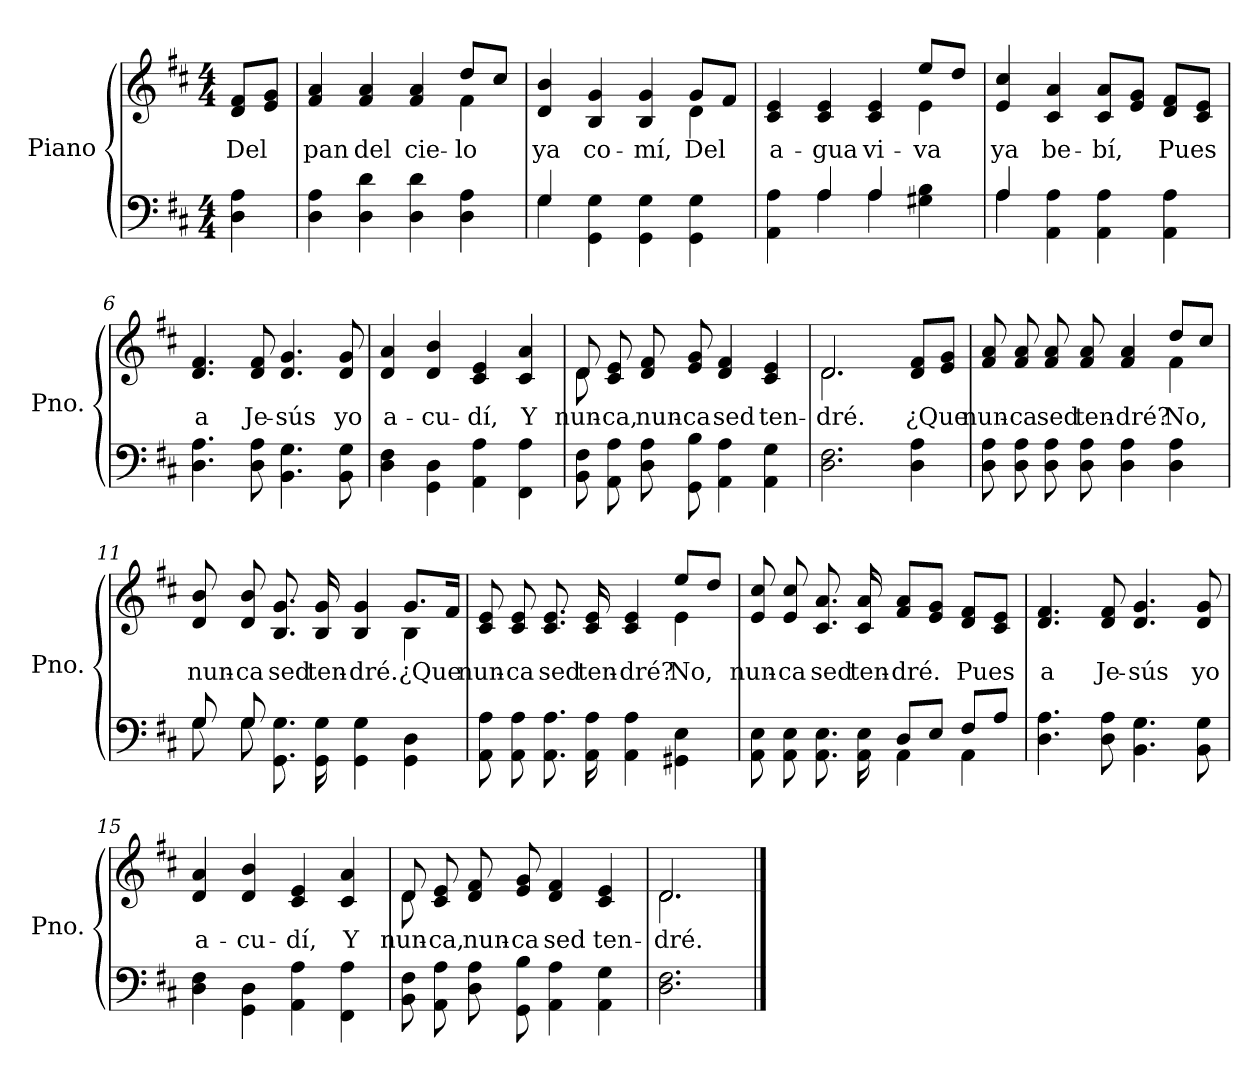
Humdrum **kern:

**kern	**kern	**text
*part1	*part1	*part1
*staff2	*staff1	*staff1
*I"Piano	*	*
*I'Pno.	*	*
*stria5	*stria5	*
*clefF4	*clefG2	*
*k[f#c#]	*k[f#c#]	*
*M4/4	*M4/4	*
=1	=1	=1
!	!	!LO:LY:b
4D\ 4A\	8d/ 8f#/L	Del
.	8e/ 8g/J	.
=2	=2	=2
!	!	!LO:LY:b
*	*^	*
4D\ 4A\	4f#/ 4a/	2.ryy	pan
!	!	!	!LO:LY:b
4D\ 4d\	4f#/ 4a/	.	del
!	!	!	!LO:LY:b
4D\ 4d\	4f#/ 4a/	.	cie-
!	!	!	!LO:LY:b
4D\ 4A\	8dd/L	4f#\	-lo
.	8cc#/J	.	.
=3	=3	=3	=3
*^	*	*	*
!	!	!	!	!LO:LY:b
4G/	4G\	4d/ 4b/	2.ryy	ya
!	!	!	!	!LO:LY:b
4GG\ 4G\	2.ryy	4B/ 4g/	.	co-
!	!	!	!	!LO:LY:b
4GG\ 4G\	.	4B/ 4g/	.	-mí,
!	!	!	!	!LO:LY:b
4GG\ 4G\	.	8g/L	4d\	Del
.	.	8f#/J	.	.
=4	=4	=4	=4	=4
!	!	!	!	!LO:LY:b
4AA\ 4A\	4ryy	4c#/ 4e/	2.ryy	a-
!	!	!	!	!LO:LY:b
4A/	4A\	4c#/ 4e/	.	-gua
!	!	!	!	!LO:LY:b
4A/	4A\	4c#/ 4e/	.	vi-
!	!	!	!	!LO:LY:b
4G#X\ 4B\	4ryy	8ee/L	4e\	-va
.	.	8dd/J	.	.
*	*	*v	*v	*
=5	=5	=5	=5
!	!	!	!LO:LY:b
4A/	4A\	4e/ 4cc#/	ya
!	!	!	!LO:LY:b
4AA\ 4A\	2.ryy	4c#/ 4a/	be-
!	!	!	!LO:LY:b
4AA\ 4A\	.	8c#/ 8a/L	-bí,
.	.	8e/ 8g/J	.
!	!	!	!LO:LY:b
4AA\ 4A\	.	8d/ 8f#/L	Pues
.	.	8c#/ 8e/J	.
*v	*v	*	*
!!LO:LB:g=z
=6	=6	=6
!	!	!LO:LY:b
4.D\ 4.A\	4.d/ 4.f#/	a
!	!	!LO:LY:b
8D\ 8A\	8d/ 8f#/	Je-
!	!	!LO:LY:b
4.BB\ 4.G\	4.d/ 4.g/	-sús
!	!	!LO:LY:b
8BB\ 8G\	8d/ 8g/	yo
=7	=7	=7
!	!	!LO:LY:b
4D\ 4F#\	4d/ 4a/	a-
!	!	!LO:LY:b
4GG\ 4D\	4d/ 4b/	-cu-
!	!	!LO:LY:b
4AA\ 4A\	4c#/ 4e/	-dí,
!	!	!LO:LY:b
4FF#\ 4A\	4c#/ 4a/	Y
=8	=8	=8
!	!	!LO:LY:b
*	*^	*
8BB\ 8F#\	8d/	8d\	nun-
!	!	!	!LO:LY:b
8AA\ 8A\	8c#/ 8e/	2..ryy	-ca,
!	!	!	!LO:LY:b
8D\ 8A\	8d/ 8f#/	.	nun-
!	!	!	!LO:LY:b
8GG\ 8B\	8e/ 8g/	.	-ca
!	!	!	!LO:LY:b
4AA\ 4A\	4d/ 4f#/	.	sed
!	!	!	!LO:LY:b
4AA\ 4G\	4c#/ 4e/	.	ten-
=9	=9	=9	=9
!	!	!	!LO:LY:b
2.D\ 2.F#\	2.d/	2.d\	-dré.
!	!	!	!LO:LY:b
4D\ 4A\	8d/ 8f#/L	4ryy	¿Que
.	8e/ 8g/J	.	.
=10	=10	=10	=10
!	!	!	!LO:LY:b
8D\ 8A\	8f#/ 8a/	2.ryy	nun-
!	!	!	!LO:LY:b
8D\ 8A\	8f#/ 8a/	.	-ca
!	!	!	!LO:LY:b
8D\ 8A\	8f#/ 8a/	.	sed
!	!	!	!LO:LY:b
8D\ 8A\	8f#/ 8a/	.	ten-
!	!	!	!LO:LY:b
4D\ 4A\	4f#/ 4a/	.	-dré?
!	!	!	!LO:LY:b
4D\ 4A\	8dd/L	4f#\	No,
.	8cc#/J	.	.
!!LO:LB:g=z	!!
=11	=11	=11	=11
*^	*	*	*
!	!	!	!	!LO:LY:b
8G/	8G\	8d/ 8b/	2.ryy	nun-
!	!	!	!	!LO:LY:b
8G/	8G\	8d/ 8b/	.	-ca
!	!	!	!	!LO:LY:b
8.GG\ 8.G\	2.ryy	8.B/ 8.g/	.	sed
!	!	!	!	!LO:LY:b
16GG\ 16G\	.	16B/ 16g/	.	ten-
!	!	!	!	!LO:LY:b
4GG\ 4G\	.	4B/ 4g/	.	-dré.
!	!	!	!	!LO:LY:b
4GG\ 4D\	.	8.g/L	4B\	¿Que
.	.	16f#/Jk	.	.
*v	*v	*	*	*
=12	=12	=12	=12
!	!	!	!LO:LY:b
8AA\ 8A\	8c#/ 8e/	2.ryy	nun-
!	!	!	!LO:LY:b
8AA\ 8A\	8c#/ 8e/	.	-ca
!	!	!	!LO:LY:b
8.AA\ 8.A\	8.c#/ 8.e/	.	sed
!	!	!	!LO:LY:b
16AA\ 16A\	16c#/ 16e/	.	ten-
!	!	!	!LO:LY:b
4AA\ 4A\	4c#/ 4e/	.	-dré?
!	!	!	!LO:LY:b
4GG#X\ 4E\	8ee/L	4e\	No,
.	8dd/J	.	.
*	*v	*v	*
=13	=13	=13
*^	*	*
!	!	!	!LO:LY:b
8AA\ 8E\	2ryy	8e/ 8cc#/	nun-
!	!	!	!LO:LY:b
8AA\ 8E\	.	8e/ 8cc#/	-ca
!	!	!	!LO:LY:b
8.AA\ 8.E\	.	8.c#/ 8.a/	sed
!	!	!	!LO:LY:b
16AA\ 16E\	.	16c#/ 16a/	ten-
!	!	!	!LO:LY:b
8D/L	4AA\	8f#/ 8a/L	-dré.
8E/J	.	8e/ 8g/J	.
!	!	!	!LO:LY:b
8F#/L	4AA\	8d/ 8f#/L	Pues
8A/J	.	8c#/ 8e/J	.
*v	*v	*	*
!!LO:LB:g=z
=14	=14	=14
!	!	!LO:LY:b
4.D\ 4.A\	4.d/ 4.f#/	a
!	!	!LO:LY:b
8D\ 8A\	8d/ 8f#/	Je-
!	!	!LO:LY:b
4.BB\ 4.G\	4.d/ 4.g/	-sús
!	!	!LO:LY:b
8BB\ 8G\	8d/ 8g/	yo
=15	=15	=15
!	!	!LO:LY:b
4D\ 4F#\	4d/ 4a/	a-
!	!	!LO:LY:b
4GG\ 4D\	4d/ 4b/	-cu-
!	!	!LO:LY:b
4AA\ 4A\	4c#/ 4e/	-dí,
!	!	!LO:LY:b
4FF#\ 4A\	4c#/ 4a/	Y
=16	=16	=16
!	!	!LO:LY:b
*	*^	*
8BB\ 8F#\	8d/	8d\	nun-
!	!	!	!LO:LY:b
8AA\ 8A\	8c#/ 8e/	2..ryy	-ca,
!	!	!	!LO:LY:b
8D\ 8A\	8d/ 8f#/	.	nun-
!	!	!	!LO:LY:b
8GG\ 8B\	8e/ 8g/	.	-ca
!	!	!	!LO:LY:b
4AA\ 4A\	4d/ 4f#/	.	sed
!	!	!	!LO:LY:b
4AA\ 4G\	4c#/ 4e/	.	ten-
=17	=17	=17	=17
!	!	!	!LO:LY:b
2.D\ 2.F#\	2.d/	2.d\	-dré.
*	*v	*v	*
==	==	==
*-	*-	*-
